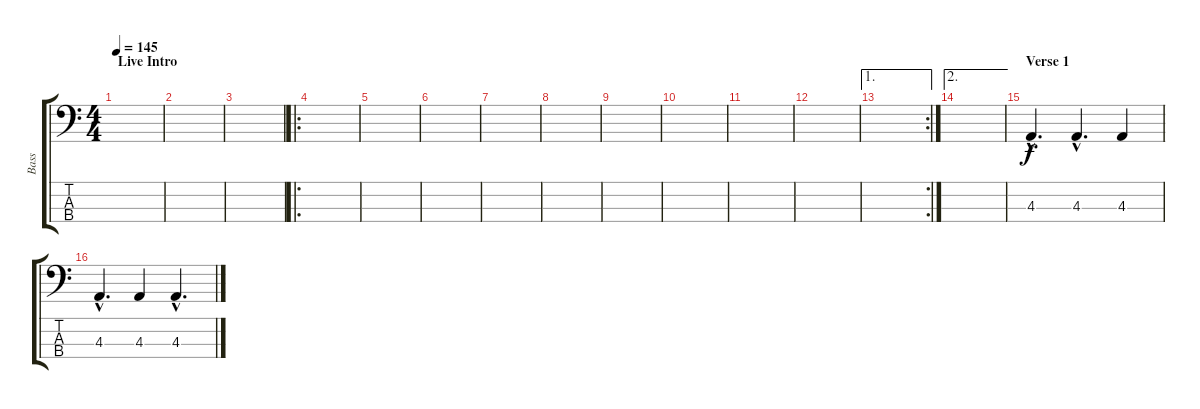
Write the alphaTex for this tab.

\track ("Bass" "Bass") {instrument electricbassfinger}
\staff {score tabs}
\tuning (Eb2 Bb1 F1 C1) {hide}
\ts (4 4)
\section ("" "Live Intro")
\tempo 145
\clef f4
\ks c
|
|
|
\ro
|
|
|
|
|
|
|
|
|
\ae 1
\rc 2
|
\ae 2
|
\section ("" "Verse 1")
4.3{hac}.4{d} 4.3{hac}.4{d} 4.3.4 |
4.3{hac}.4{d} 4.3.4 4.3{hac}.4{d}
